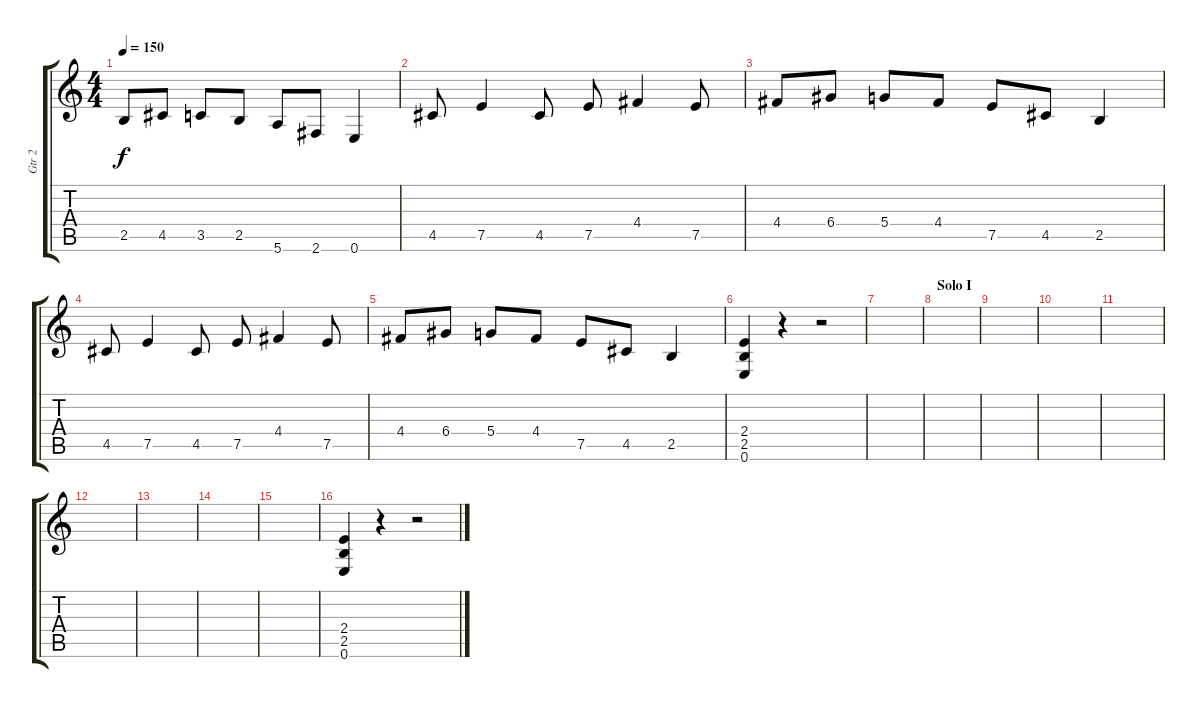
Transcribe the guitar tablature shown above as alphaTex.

\track ("Gtr 2" "Gtr 2") {instrument distortionguitar}
\staff {score tabs}
\tuning (E4 B3 G3 D3 A2 E2) {hide}
\ts (4 4)
\tempo 150
\clef g2
\ks c
2.5.8{dy f} 4.5.8 3.5.8 2.5.8 5.6.8 2.6.8 0.6.4 |
4.5.8 7.5.4 4.5.8 7.5.8 4.4.4 7.5.8 |
4.4.8 6.4.8 5.4.8 4.4.8 7.5.8 4.5.8 2.5.4 |
4.5.8 7.5.4 4.5.8 7.5.8 4.4.4 7.5.8 |
4.4.8 6.4.8 5.4.8 4.4.8 7.5.8 4.5.8 2.5.4 |
(2.4 2.5 0.6).4 r.4 r.2 |
|
\section ("" "Solo I")
|
|
|
|
|
|
|
|
(2.4 2.5 0.6).4 r.4 r.2
